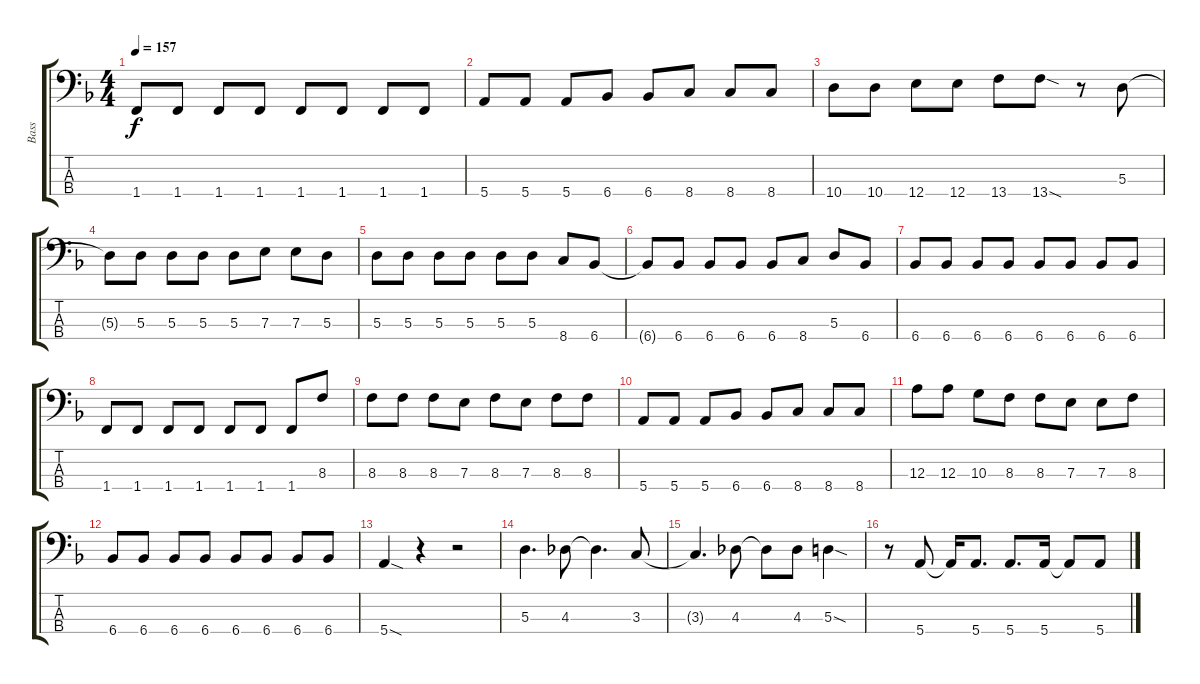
\track ("Bass" "Bass") {instrument electricbasspick}
\staff {score tabs}
\tuning (G2 D2 A1 E1) {hide}
\ts (4 4)
\tempo 157
\clef f4
\ks f
1.4.8{dy f} 1.4.8 1.4.8 1.4.8 1.4.8 1.4.8 1.4.8 1.4.8 |
5.4.8 5.4.8 5.4.8 6.4.8 6.4.8 8.4.8 8.4.8 8.4.8 |
10.4.8 10.4.8 12.4.8 12.4.8 13.4.8 13.4{sod}.8 r.8 5.3.8 |
5.3{t}.8 5.3.8 5.3.8 5.3.8 5.3.8 7.3.8 7.3.8 5.3.8 |
5.3.8 5.3.8 5.3.8 5.3.8 5.3.8 5.3.8 8.4.8 6.4.8 |
6.4{t}.8 6.4.8 6.4.8 6.4.8 6.4.8 8.4.8 5.3.8 6.4.8 |
6.4.8 6.4.8 6.4.8 6.4.8 6.4.8 6.4.8 6.4.8 6.4.8 |
1.4.8 1.4.8 1.4.8 1.4.8 1.4.8 1.4.8 1.4.8 8.3.8 |
8.3.8 8.3.8 8.3.8 7.3.8 8.3.8 7.3.8 8.3.8 8.3.8 |
5.4.8 5.4.8 5.4.8 6.4.8 6.4.8 8.4.8 8.4.8 8.4.8 |
12.3.8 12.3.8 10.3.8 8.3.8 8.3.8 7.3.8 7.3.8 8.3.8 |
6.4.8 6.4.8 6.4.8 6.4.8 6.4.8 6.4.8 6.4.8 6.4.8 |
5.4{sod}.4 r.4 r.2 |
5.3.4{d} 4.3.8 4.3{t}.4{d} 3.3.8 |
3.3{t}.4{d} 4.3.8 4.3{t}.8 4.3.8 5.3{sod}.4 |
r.8 5.4.8 5.4{t}.16 5.4.8{d} 5.4.8{d} 5.4.16 5.4{t}.8 5.4.8
